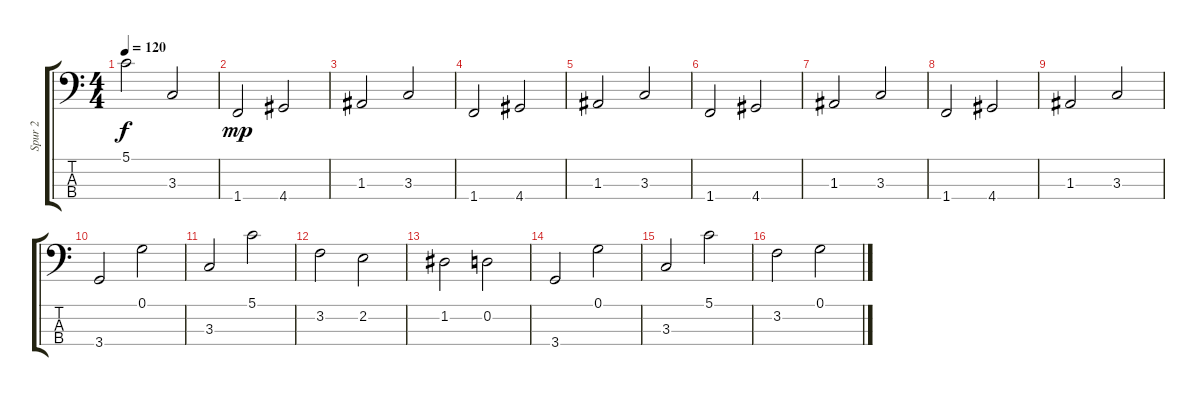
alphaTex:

\track ("Spur 2" "Spur 2") {instrument acousticbass}
\staff {score tabs}
\tuning (G2 D2 A1 E1) {hide}
\ts (4 4)
\tempo 120
\clef f4
\ks c
5.1.2{dy f} 3.3.2 |
1.4.2{dy mp} 4.4.2 |
1.3.2 3.3.2 |
1.4.2 4.4.2 |
1.3.2 3.3.2 |
1.4.2 4.4.2 |
1.3.2 3.3.2 |
1.4.2 4.4.2 |
1.3.2 3.3.2 |
3.4.2 0.1.2 |
3.3.2 5.1.2 |
3.2.2 2.2.2 |
1.2.2 0.2.2 |
3.4.2 0.1.2 |
3.3.2 5.1.2 |
3.2.2 0.1.2
